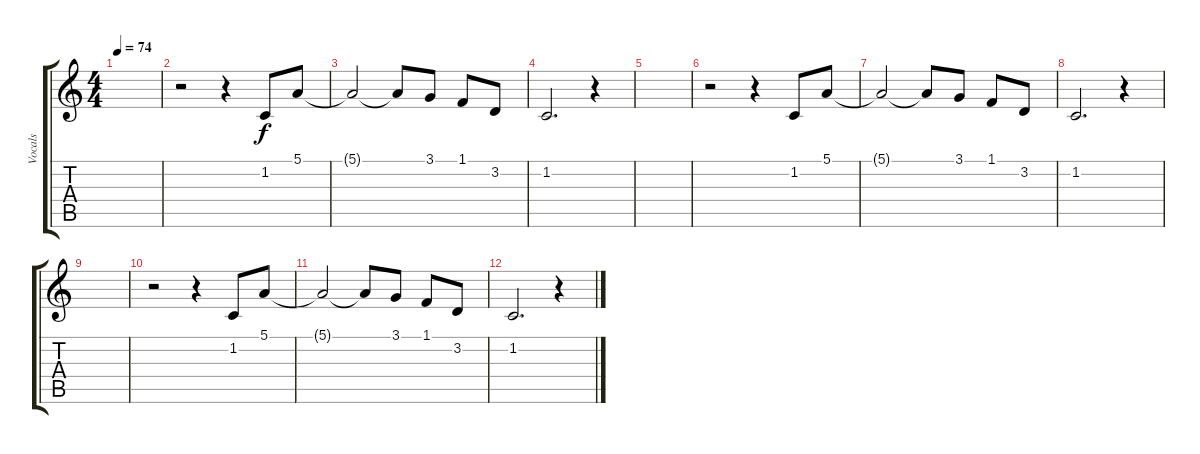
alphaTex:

\track ("Vocals" "Vocals") {instrument englishhorn}
\staff {score tabs}
\tuning (E4 B3 G3 D3 A2 E2) {hide}
\ts (4 4)
\tempo 74
\clef g2
\ks c
|
r.2 r.4 1.2.8 5.1.8 |
5.1{t}.2 5.1{t}.8 3.1.8 1.1.8 3.2.8 |
1.2.2{d} r.4 |
|
r.2 r.4 1.2.8 5.1.8 |
5.1{t}.2 5.1{t}.8 3.1.8 1.1.8 3.2.8 |
1.2.2{d} r.4 |
|
r.2 r.4 1.2.8 5.1.8 |
5.1{t}.2 5.1{t}.8 3.1.8 1.1.8 3.2.8 |
1.2.2{d} r.4
